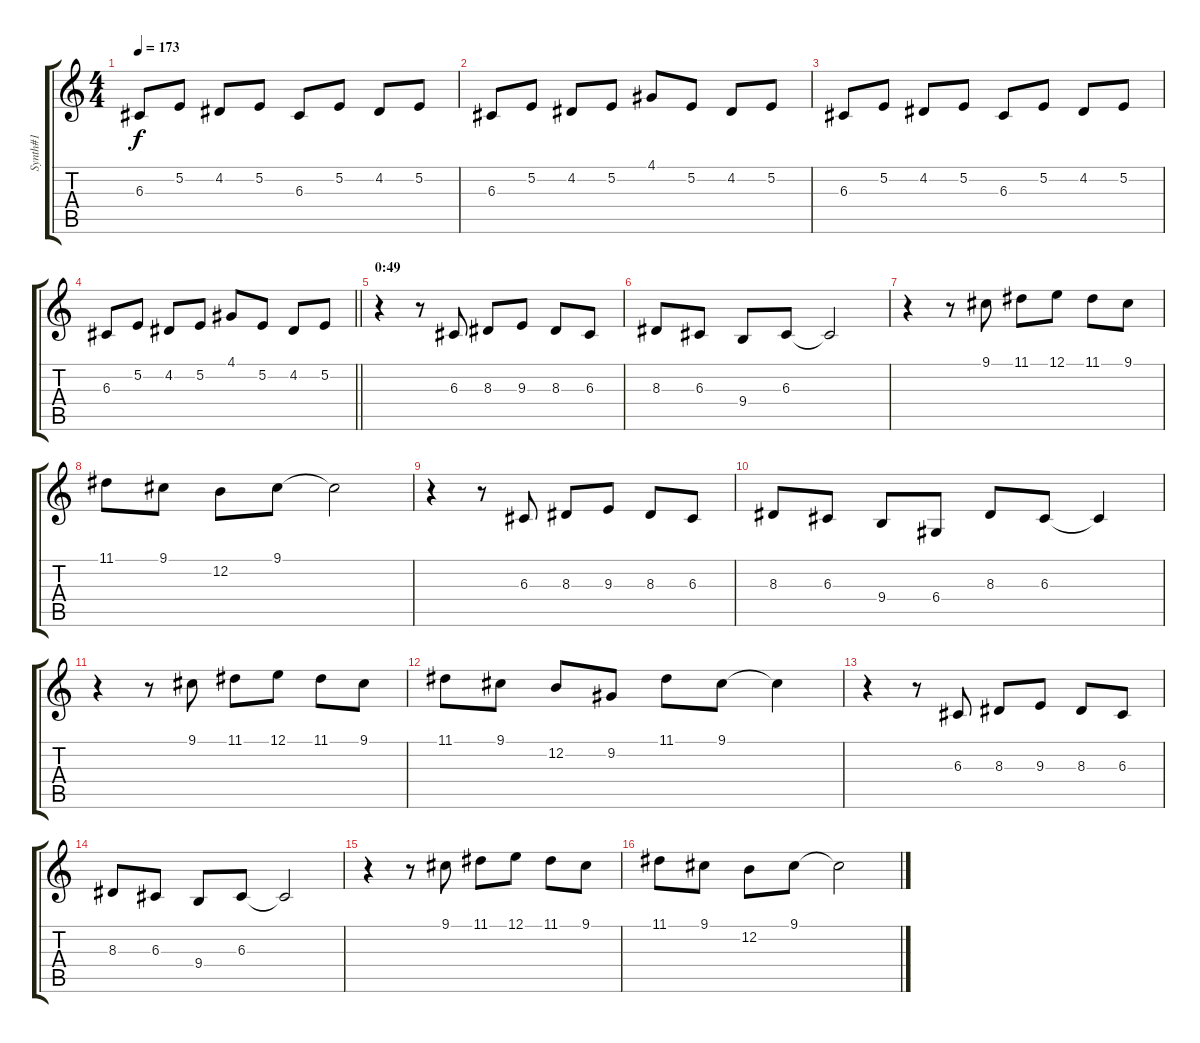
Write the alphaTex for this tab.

\track ("Synth#1" "Synth#1") {instrument lead6voice}
\staff {score tabs}
\tuning (E4 B3 G3 D3 A2 E2) {hide}
\ts (4 4)
\tempo 173
\clef g2
\ks c
6.3.8{dy f} 5.2.8 4.2.8 5.2.8 6.3.8 5.2.8 4.2.8 5.2.8 |
6.3.8 5.2.8 4.2.8 5.2.8 4.1.8 5.2.8 4.2.8 5.2.8 |
6.3.8 5.2.8 4.2.8 5.2.8 6.3.8 5.2.8 4.2.8 5.2.8 |
\barLineRight lightlight
6.3.8 5.2.8 4.2.8 5.2.8 4.1.8 5.2.8 4.2.8 5.2.8 |
\section ("" "0:49")
r.4 r.8 6.3.8 8.3.8 9.3.8 8.3.8 6.3.8 |
8.3.8 6.3.8 9.4.8 6.3.8 6.3{t}.2 |
r.4 r.8 9.1.8 11.1.8 12.1.8 11.1.8 9.1.8 |
11.1.8 9.1.8 12.2.8 9.1.8 9.1{t}.2 |
r.4 r.8 6.3.8 8.3.8 9.3.8 8.3.8 6.3.8 |
8.3.8 6.3.8 9.4.8 6.4.8 8.3.8 6.3.8 6.3{t}.4 |
r.4 r.8 9.1.8 11.1.8 12.1.8 11.1.8 9.1.8 |
11.1.8 9.1.8 12.2.8 9.2.8 11.1.8 9.1.8 9.1{t}.4 |
r.4 r.8 6.3.8 8.3.8 9.3.8 8.3.8 6.3.8 |
8.3.8 6.3.8 9.4.8 6.3.8 6.3{t}.2 |
r.4 r.8 9.1.8 11.1.8 12.1.8 11.1.8 9.1.8 |
11.1.8 9.1.8 12.2.8 9.1.8 9.1{t}.2
